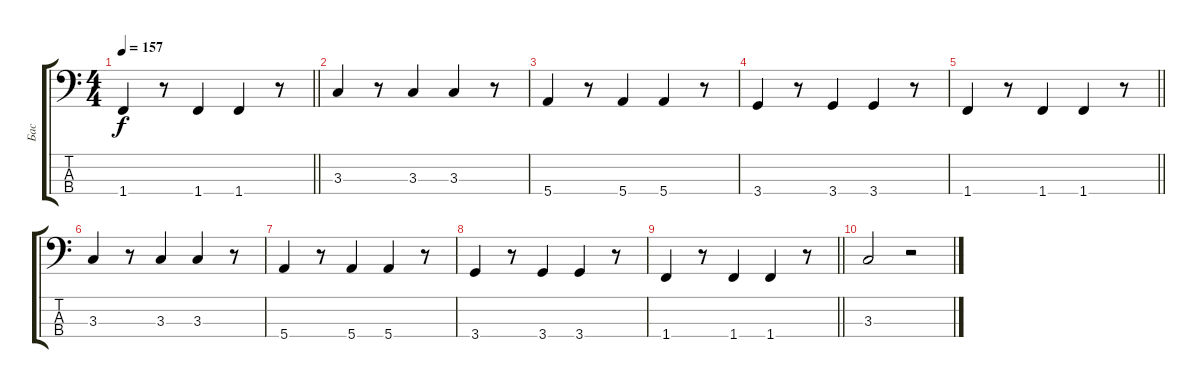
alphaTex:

\track ("Бас" "Бас") {instrument electricbasspick}
\staff {score tabs}
\tuning (G2 D2 A1 E1) {hide}
\ts (4 4)
\tempo 157
\clef f4
\barLineRight lightlight
\ks c
1.4.4{dy f} r.8 1.4.4 1.4.4 r.8 |
3.3.4 r.8 3.3.4 3.3.4 r.8 |
5.4.4 r.8 5.4.4 5.4.4 r.8 |
3.4.4 r.8 3.4.4 3.4.4 r.8 |
\barLineRight lightlight
1.4.4 r.8 1.4.4 1.4.4 r.8 |
3.3.4 r.8 3.3.4 3.3.4 r.8 |
5.4.4 r.8 5.4.4 5.4.4 r.8 |
3.4.4 r.8 3.4.4 3.4.4 r.8 |
\barLineRight lightlight
1.4.4 r.8 1.4.4 1.4.4 r.8 |
3.3.2 r.2
